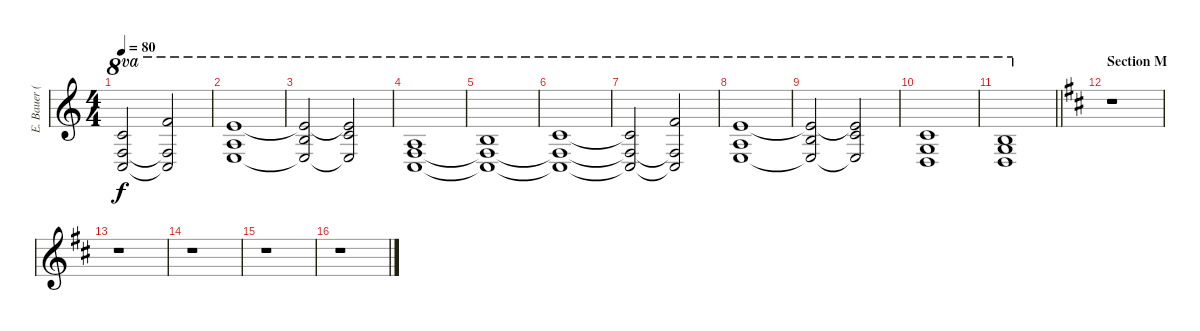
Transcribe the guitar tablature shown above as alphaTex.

\track ("E. Bauer (Keyboard)" "E. Bauer (") {instrument stringensemble1}
\staff {score}
\tuning (E4 B3 G3 D3 A2 E2 B1) {hide}
\ts (4 4)
\tempo 80
\clef g2
\ks aminor
(8.1{t} 6.2{t} 5.3{t}).2{ot 8va dy f} (13.1 6.2{t} 5.3{t}).2{ot 8va} |
(12.1 10.2 9.3).1{ot 8va} |
(12.1{t} 12.2 9.3{t}).2{ot 8va} (12.1{t} 13.2 9.3{t}).2{ot 8va} |
(5.1 6.2 5.3).1{ot 8va} |
(7.1 6.2{t} 5.3{t}).1{ot 8va} |
(8.1 6.2{t} 5.3{t}).1{ot 8va} |
(8.1{t} 6.2{t} 5.3{t}).2{ot 8va} (13.1 6.2{t} 5.3{t}).2{ot 8va} |
(12.1 10.2 9.3).1{ot 8va} |
(12.1{t} 12.2 9.3{t}).2{ot 8va} (12.1{t} 13.2 9.3{t}).2{ot 8va} |
(8.1 8.2 7.3).1{ot 8va} |
\barLineRight lightlight
(7.1 8.2 7.3).1{ot 8va} |
\section ("" "Section M")
\ks bminor
r.1 |
r.1 |
r.1 |
r.1 |
r.1
